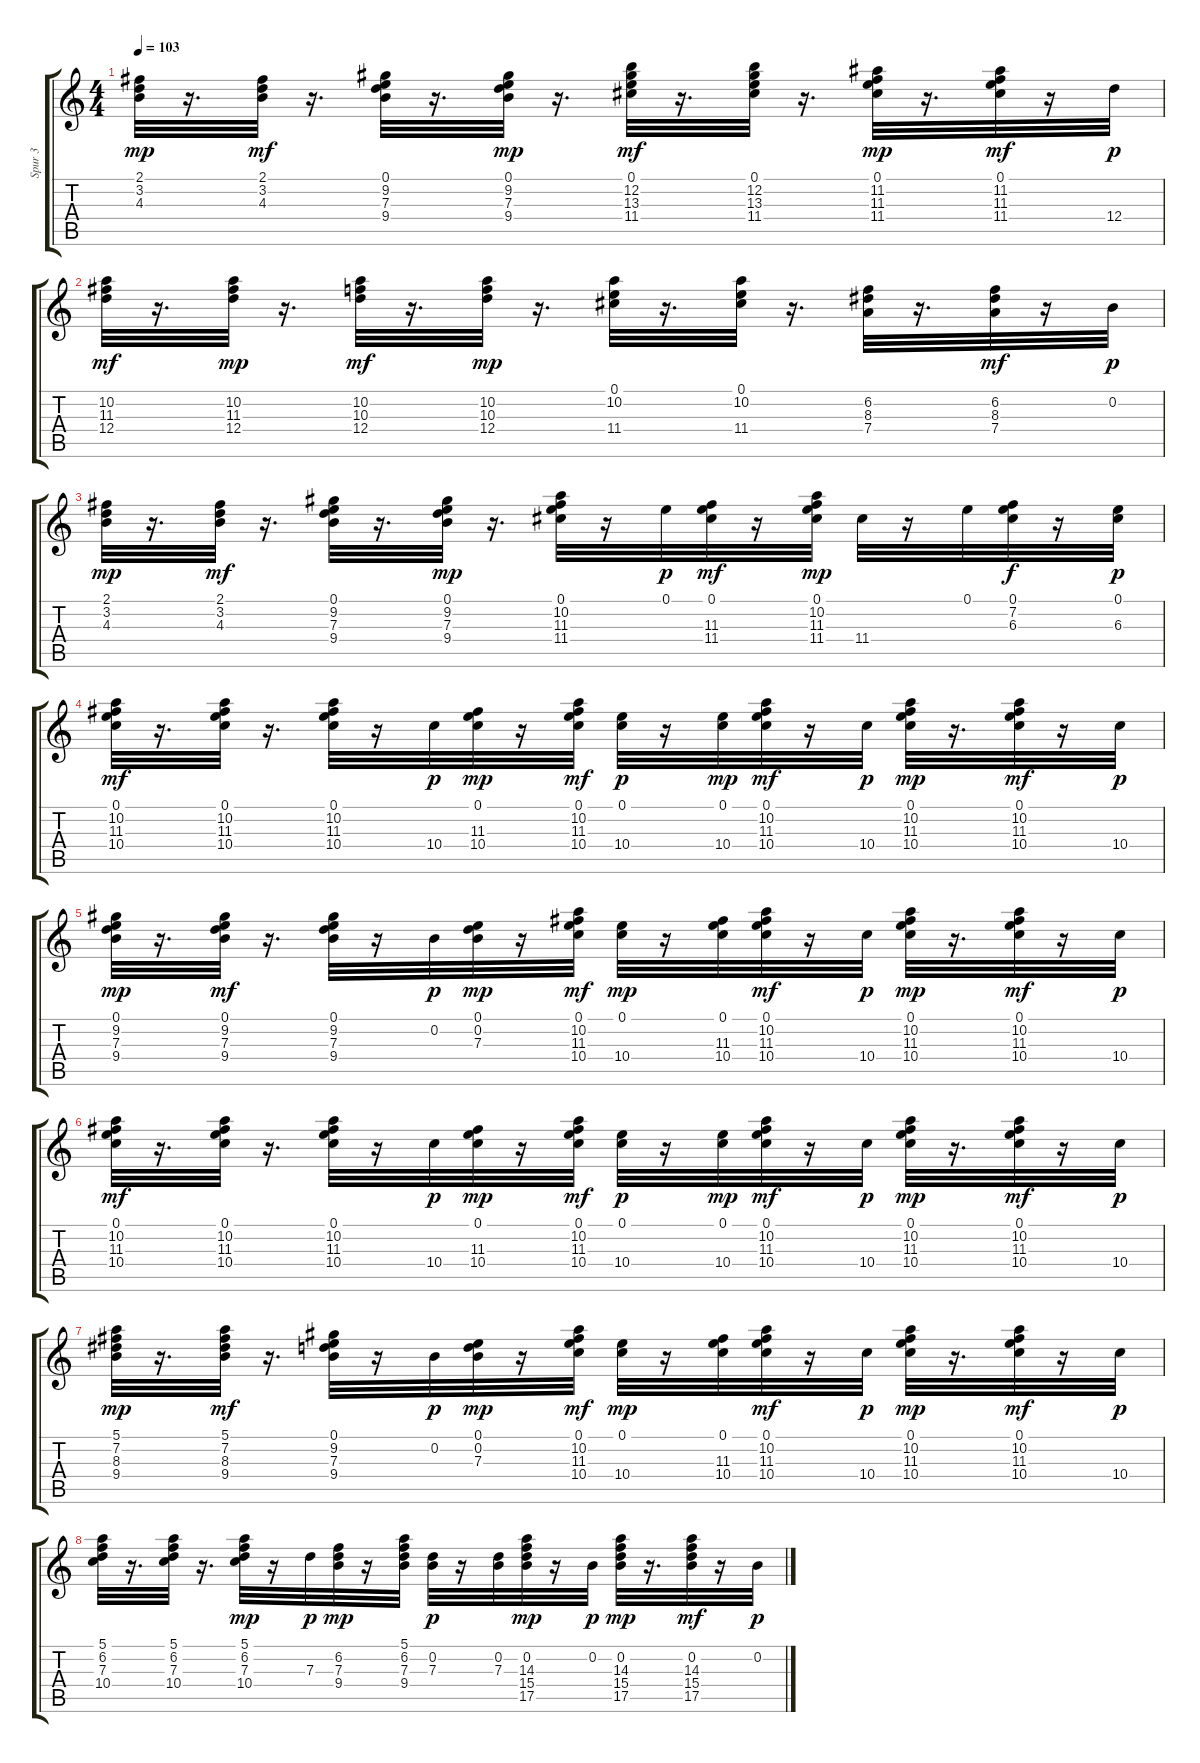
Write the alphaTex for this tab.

\track ("Spur 3" "Spur 3") {instrument banjo}
\staff {score tabs}
\tuning (E4 B3 G3 D3 A2 E2) {hide}
\displaytranspose 12
\ts (4 4)
\tempo 103
\clef g2
\ks c
(2.1 3.2 4.3).32{dy mp} r.16{d} (2.1 3.2 4.3).32{dy mf} r.16{d} (0.1 9.2 7.3 9.4).32 r.16{d} (0.1 9.2 7.3 9.4).32{dy mp} r.16{d} (0.1 12.2 13.3 11.4).32{dy mf} r.16{d} (0.1 12.2 13.3 11.4).32 r.16{d} (0.1 11.2 11.3 11.4).32{dy mp} r.16{d} (0.1 11.2 11.3 11.4).32{dy mf} r.16 12.4.32{dy p} |
(10.2 11.3 12.4).32{dy mf} r.16{d} (10.2 11.3 12.4).32{dy mp} r.16{d} (10.2 10.3 12.4).32{dy mf} r.16{d} (10.2 10.3 12.4).32{dy mp} r.16{d} (0.1 10.2 11.4).32 r.16{d} (0.1 10.2 11.4).32 r.16{d} (6.2 8.3 7.4).32 r.16{d} (6.2 8.3 7.4).32{dy mf} r.16 0.2.32{dy p} |
(2.1 3.2 4.3).32{dy mp} r.16{d} (2.1 3.2 4.3).32{dy mf} r.16{d} (0.1 9.2 7.3 9.4).32 r.16{d} (0.1 9.2 7.3 9.4).32{dy mp} r.16{d} (0.1 10.2 11.3 11.4).32 r.16 0.1.32{dy p} (0.1 11.3 11.4).32{dy mf} r.16 (0.1 10.2 11.3 11.4).32{dy mp} 11.4.32 r.16 0.1.32 (0.1 7.2 6.3).32{dy f} r.16 (0.1 6.3).32{dy p} |
(0.1 10.2 11.3 10.4).32{dy mf} r.16{d} (0.1 10.2 11.3 10.4).32 r.16{d} (0.1 10.2 11.3 10.4).32 r.16 10.4.32{dy p} (0.1 11.3 10.4).32{dy mp} r.16 (0.1 10.2 11.3 10.4).32{dy mf} (0.1 10.4).32{dy p} r.16 (0.1 10.4).32{dy mp} (0.1 10.2 11.3 10.4).32{dy mf} r.16 10.4.32{dy p} (0.1 10.2 11.3 10.4).32{dy mp} r.16{d} (0.1 10.2 11.3 10.4).32{dy mf} r.16 10.4.32{dy p} |
(0.1 9.2 7.3 9.4).32{dy mp} r.16{d} (0.1 9.2 7.3 9.4).32{dy mf} r.16{d} (0.1 9.2 7.3 9.4).32 r.16 0.2.32{dy p} (0.1 0.2 7.3).32{dy mp} r.16 (0.1 10.2 11.3 10.4).32{dy mf} (0.1 10.4).32{dy mp} r.16 (0.1 11.3 10.4).32 (0.1 10.2 11.3 10.4).32{dy mf} r.16 10.4.32{dy p} (0.1 10.2 11.3 10.4).32{dy mp} r.16{d} (0.1 10.2 11.3 10.4).32{dy mf} r.16 10.4.32{dy p} |
(0.1 10.2 11.3 10.4).32{dy mf} r.16{d} (0.1 10.2 11.3 10.4).32 r.16{d} (0.1 10.2 11.3 10.4).32 r.16 10.4.32{dy p} (0.1 11.3 10.4).32{dy mp} r.16 (0.1 10.2 11.3 10.4).32{dy mf} (0.1 10.4).32{dy p} r.16 (0.1 10.4).32{dy mp} (0.1 10.2 11.3 10.4).32{dy mf} r.16 10.4.32{dy p} (0.1 10.2 11.3 10.4).32{dy mp} r.16{d} (0.1 10.2 11.3 10.4).32{dy mf} r.16 10.4.32{dy p} |
(5.1 7.2 8.3 9.4).32{dy mp} r.16{d} (5.1 7.2 8.3 9.4).32{dy mf} r.16{d} (0.1 9.2 7.3 9.4).32 r.16 0.2.32{dy p} (0.1 0.2 7.3).32{dy mp} r.16 (0.1 10.2 11.3 10.4).32{dy mf} (0.1 10.4).32{dy mp} r.16 (0.1 11.3 10.4).32 (0.1 10.2 11.3 10.4).32{dy mf} r.16 10.4.32{dy p} (0.1 10.2 11.3 10.4).32{dy mp} r.16{d} (0.1 10.2 11.3 10.4).32{dy mf} r.16 10.4.32{dy p} |
(5.1 6.2 7.3 10.4).32 r.16{d} (5.1 6.2 7.3 10.4).32 r.16{d} (5.1 6.2 7.3 10.4).32{dy mp} r.16 7.3.32{dy p} (6.2 7.3 9.4).32{dy mp} r.16 (5.1 6.2 7.3 9.4).32 (0.2 7.3).32{dy p} r.16 (0.2 7.3).32 (0.2 14.3 15.4 17.5).32{dy mp} r.16 0.2.32{dy p} (0.2 14.3 15.4 17.5).32{dy mp} r.16{d} (0.2 14.3 15.4 17.5).32{dy mf} r.16 0.2.32{dy p}
